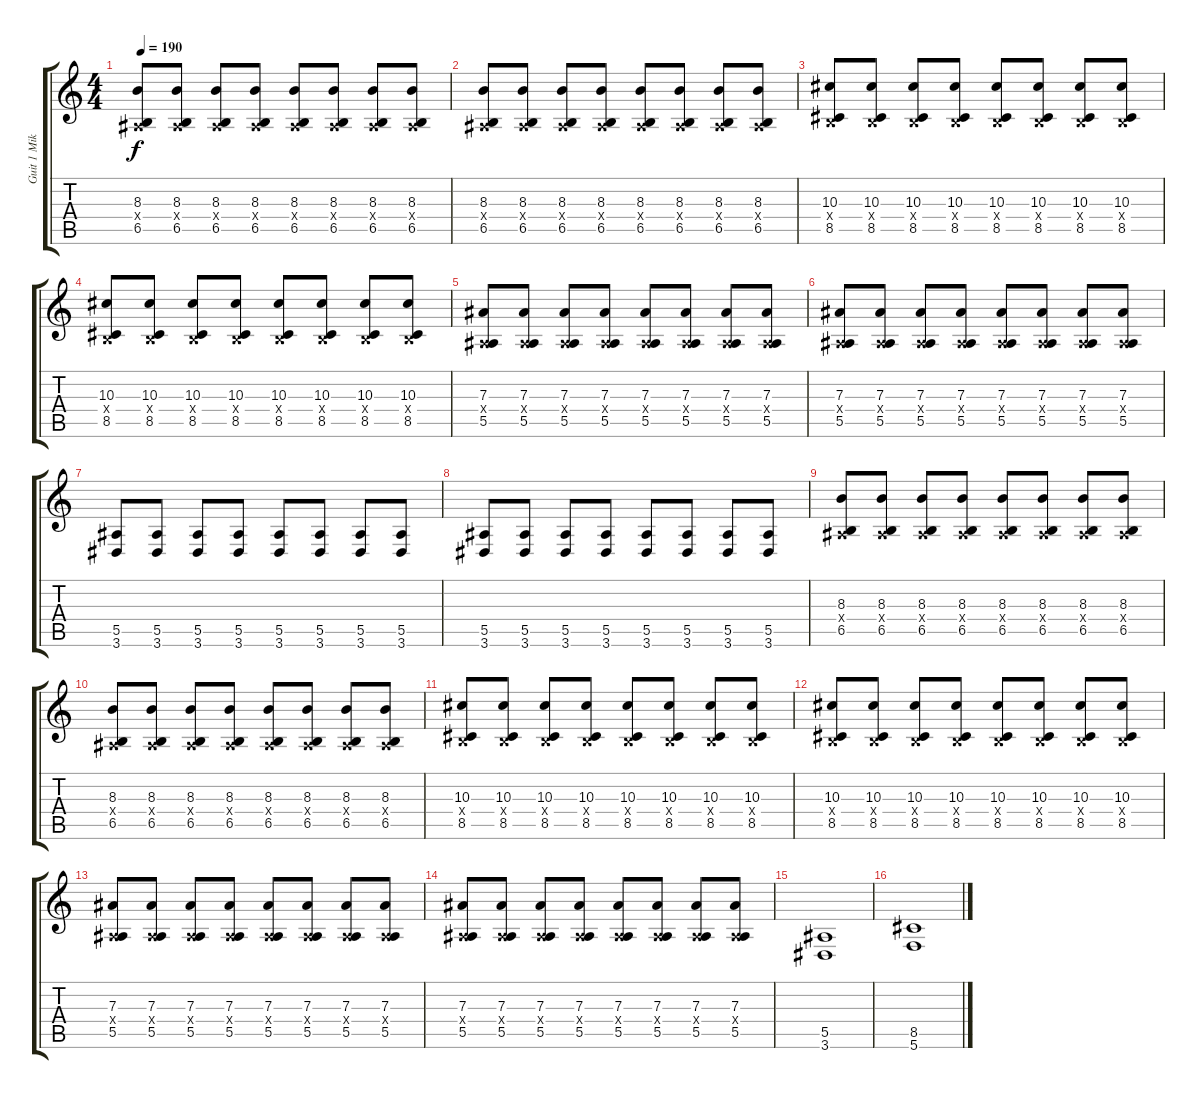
\track ("Guit 1 Mike" "Guit 1 Mik") {instrument distortionguitar}
\staff {score tabs}
\tuning (C4 G3 Eb3 Bb2 F2 C2) {hide}
\ts (4 4)
\tempo 190
\clef g2
\ks c
(8.3 0.4{x} 6.5).8{dy f} (8.3 0.4{x} 6.5).8 (8.3 0.4{x} 6.5).8 (8.3 0.4{x} 6.5).8 (8.3 0.4{x} 6.5).8 (8.3 0.4{x} 6.5).8 (8.3 0.4{x} 6.5).8 (8.3 0.4{x} 6.5).8 |
(8.3 0.4{x} 6.5).8 (8.3 0.4{x} 6.5).8 (8.3 0.4{x} 6.5).8 (8.3 0.4{x} 6.5).8 (8.3 0.4{x} 6.5).8 (8.3 0.4{x} 6.5).8 (8.3 0.4{x} 6.5).8 (8.3 0.4{x} 6.5).8 |
(10.3 1.4{x} 8.5).8 (10.3 1.4{x} 8.5).8 (10.3 1.4{x} 8.5).8 (10.3 1.4{x} 8.5).8 (10.3 1.4{x} 8.5).8 (10.3 1.4{x} 8.5).8 (10.3 1.4{x} 8.5).8 (10.3 1.4{x} 8.5).8 |
(10.3 1.4{x} 8.5).8 (10.3 1.4{x} 8.5).8 (10.3 1.4{x} 8.5).8 (10.3 1.4{x} 8.5).8 (10.3 1.4{x} 8.5).8 (10.3 1.4{x} 8.5).8 (10.3 1.4{x} 8.5).8 (10.3 1.4{x} 8.5).8 |
(7.3 0.4{x} 5.5).8 (7.3 0.4{x} 5.5).8 (7.3 0.4{x} 5.5).8 (7.3 0.4{x} 5.5).8 (7.3 0.4{x} 5.5).8 (7.3 0.4{x} 5.5).8 (7.3 0.4{x} 5.5).8 (7.3 0.4{x} 5.5).8 |
(7.3 0.4{x} 5.5).8 (7.3 0.4{x} 5.5).8 (7.3 0.4{x} 5.5).8 (7.3 0.4{x} 5.5).8 (7.3 0.4{x} 5.5).8 (7.3 0.4{x} 5.5).8 (7.3 0.4{x} 5.5).8 (7.3 0.4{x} 5.5).8 |
(5.5 3.6).8 (5.5 3.6).8 (5.5 3.6).8 (5.5 3.6).8 (5.5 3.6).8 (5.5 3.6).8 (5.5 3.6).8 (5.5 3.6).8 |
(5.5 3.6).8 (5.5 3.6).8 (5.5 3.6).8 (5.5 3.6).8 (5.5 3.6).8 (5.5 3.6).8 (5.5 3.6).8 (5.5 3.6).8 |
(8.3 0.4{x} 6.5).8 (8.3 0.4{x} 6.5).8 (8.3 0.4{x} 6.5).8 (8.3 0.4{x} 6.5).8 (8.3 0.4{x} 6.5).8 (8.3 0.4{x} 6.5).8 (8.3 0.4{x} 6.5).8 (8.3 0.4{x} 6.5).8 |
(8.3 0.4{x} 6.5).8 (8.3 0.4{x} 6.5).8 (8.3 0.4{x} 6.5).8 (8.3 0.4{x} 6.5).8 (8.3 0.4{x} 6.5).8 (8.3 0.4{x} 6.5).8 (8.3 0.4{x} 6.5).8 (8.3 0.4{x} 6.5).8 |
(10.3 1.4{x} 8.5).8 (10.3 1.4{x} 8.5).8 (10.3 1.4{x} 8.5).8 (10.3 1.4{x} 8.5).8 (10.3 1.4{x} 8.5).8 (10.3 1.4{x} 8.5).8 (10.3 1.4{x} 8.5).8 (10.3 1.4{x} 8.5).8 |
(10.3 1.4{x} 8.5).8 (10.3 1.4{x} 8.5).8 (10.3 1.4{x} 8.5).8 (10.3 1.4{x} 8.5).8 (10.3 1.4{x} 8.5).8 (10.3 1.4{x} 8.5).8 (10.3 1.4{x} 8.5).8 (10.3 1.4{x} 8.5).8 |
(7.3 0.4{x} 5.5).8 (7.3 0.4{x} 5.5).8 (7.3 0.4{x} 5.5).8 (7.3 0.4{x} 5.5).8 (7.3 0.4{x} 5.5).8 (7.3 0.4{x} 5.5).8 (7.3 0.4{x} 5.5).8 (7.3 0.4{x} 5.5).8 |
(7.3 0.4{x} 5.5).8 (7.3 0.4{x} 5.5).8 (7.3 0.4{x} 5.5).8 (7.3 0.4{x} 5.5).8 (7.3 0.4{x} 5.5).8 (7.3 0.4{x} 5.5).8 (7.3 0.4{x} 5.5).8 (7.3 0.4{x} 5.5).8 |
(5.5 3.6).1 |
(8.5 5.6).1
